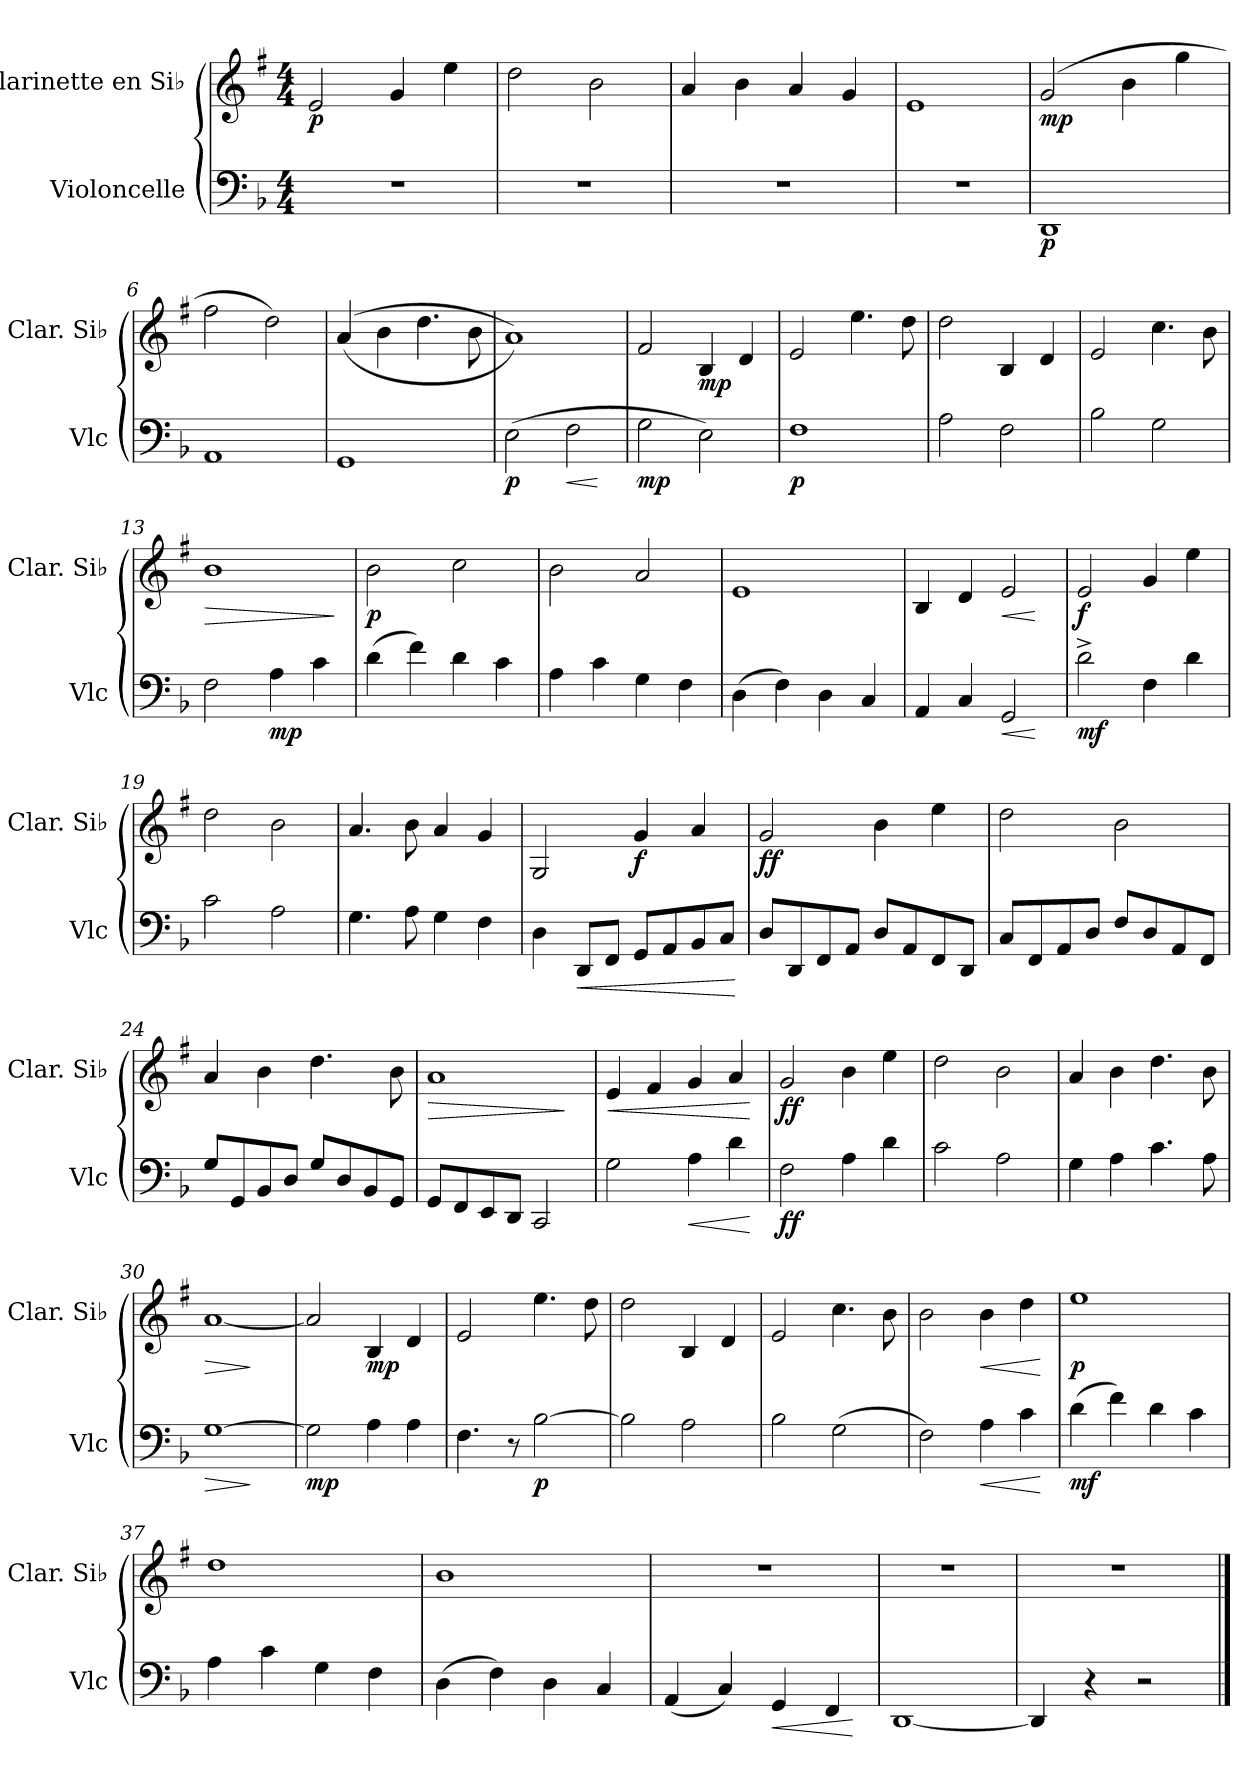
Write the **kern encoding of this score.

**kern	**dynam	**kern	**dynam
*part2	*part2	*part1	*part1
*staff2	*staff2	*staff1	*staff1
*I"Violoncelle	*	*I"Clarinette en Si♭	*
*I'Vlc	*	*I'Clar. Si♭	*
*clefF4	*	*clefG2	*
*	*	*ITrd1c2	*
*k[b-]	*	*k[b-]	*
*M4/4	*	*M4/4	*
*MM81	*	*MM81	*
=1	=1	=1	=1
!	!	!	!LO:DY:b
1r	.	2d/	p
.	.	4f/	.
.	.	4dd\	.
=2	=2	=2	=2
1r	.	2cc\	.
.	.	2a\	.
=3	=3	=3	=3
1r	.	4g/	.
.	.	4a\	.
.	.	4g/	.
.	.	4f/	.
=4	=4	=4	=4
1r	.	1d	.
=5	=5	=5	=5
!	!LO:DY:b	!	!LO:DY:b
1DD	p	(2f/	mp
.	.	4a\	.
.	.	4ff\	.
=6	=6	=6	=6
1AA	.	2ee\	.
.	.	2cc\)	.
=7	=7	=7	=7
1GG	.	((4g/	.
.	.	4a\	.
.	.	4.cc\	.
.	.	8a\	.
=8	=8	=8	=8
!	!LO:DY:b	!	!
(2E\	p	1g))	.
!	!LO:HP:b	!	!
2F\	<	.	.
.	[	.	.
=9	=9	=9	=9
!	!LO:DY:b	!	!
2G\	mp	2e/	.
!	!	!	!LO:DY:b
2E\)	.	4A/	mp
.	.	4c/	.
!!LO:LB:g=z
=10	=10	=10	=10
!	!LO:DY:b	!	!
1F	p	2d/	.
.	.	4.dd\	.
.	.	8cc\	.
=11	=11	=11	=11
2A\	.	2cc\	.
2F\	.	4A/	.
.	.	4c/	.
=12	=12	=12	=12
2B-\	.	2d/	.
2G\	.	4.b-\	.
.	.	8a\	.
=13	=13	=13	=13
!	!	!	!LO:HP:b
2F\	.	1a	>
!	!LO:DY:b	!	!
4A\	mp	.	.
4c\	.	.	.
.	.	.	]
=14	=14	=14	=14
!	!	!	!LO:DY:b
(4d\	.	2a\	p
4f\)	.	.	.
4d\	.	2b-\	.
4c\	.	.	.
=15	=15	=15	=15
4A\	.	2a\	.
4c\	.	.	.
4G\	.	2g/	.
4F\	.	.	.
=16	=16	=16	=16
(4D\	.	1d	.
4F\)	.	.	.
4D\	.	.	.
4C/	.	.	.
=17	=17	=17	=17
4AA/	.	4A/	.
4C/	.	4c/	.
!	!LO:HP:b	!	!LO:HP:b
2GG/	<	2d/	<
.	[	.	[
!!LO:LB:g=z
=18	=18	=18	=18
!	!LO:DY:b	!	!LO:DY:b
2d^\	mf	2d/	f
4F\	.	4f/	.
4d\	.	4dd\	.
=19	=19	=19	=19
2c\	.	2cc\	.
2A\	.	2a\	.
=20	=20	=20	=20
4.G\	.	4.g/	.
8A\	.	8a\	.
4G\	.	4g/	.
4F\	.	4f/	.
=21	=21	=21	=21
4D\	.	2F/	.
!	!LO:HP:b	!	!
8DD/L	<	.	.
8FF/J	.	.	.
!	!	!	!LO:DY:b
8GG/L	.	4f/	f
8AA/	.	.	.
8BB-/	.	4g/	.
8C/J	.	.	.
.	[	.	.
=22	=22	=22	=22
!	!	!	!LO:DY:b
8D/L	.	2f/	ff
8DD/	.	.	.
8FF/	.	.	.
8AA/J	.	.	.
8D/L	.	4a\	.
8AA/	.	.	.
8FF/	.	4dd\	.
8DD/J	.	.	.
=23	=23	=23	=23
8C/L	.	2cc\	.
8FF/	.	.	.
8AA/	.	.	.
8D/J	.	.	.
8F/L	.	2a\	.
8D/	.	.	.
8AA/	.	.	.
8FF/J	.	.	.
!!LO:LB:g=z
=24	=24	=24	=24
8G/L	.	4g/	.
8GG/	.	.	.
8BB-/	.	4a\	.
8D/J	.	.	.
8G/L	.	4.cc\	.
8D/	.	.	.
8BB-/	.	.	.
8GG/J	.	8a\	.
=25	=25	=25	=25
!	!	!	!LO:HP:b
8GG/L	.	1g	>
8FF/	.	.	.
8EE/	.	.	.
8DD/J	.	.	.
2CC/	.	.	.
.	.	.	]
=26	=26	=26	=26
!	!	!	!LO:HP:b
2G\	.	4d/	<
.	.	4e/	.
!	!LO:HP:b	!	!
4A\	<	4f/	.
4d\	.	4g/	.
.	[	.	[
=27	=27	=27	=27
!	!LO:DY:b	!	!LO:DY:b
2F\	ff	2f/	ff
4A\	.	4a\	.
4d\	.	4dd\	.
=28	=28	=28	=28
2c\	.	2cc\	.
2A\	.	2a\	.
=29	=29	=29	=29
4G\	.	4g/	.
4A\	.	4a\	.
4.c\	.	4.cc\	.
8A\	.	8a\	.
=30	=30	=30	=30
!	!LO:HP:b	!	!LO:HP:b
[1G	>	[1g	>
.	]	.	]
=31	=31	=31	=31
!	!LO:DY:b	!	!
2G\]	mp	2g/]	.
!	!	!	!LO:DY:b
4A\	.	4A/	mp
4A\	.	4c/	.
!!LO:LB:g=z
=32	=32	=32	=32
4.F\	.	2d/	.
8r	.	.	.
!	!LO:DY:b	!	!
[2B-\	p	4.dd\	.
.	.	8cc\	.
=33	=33	=33	=33
2B-\]	.	2cc\	.
2A\	.	4A/	.
.	.	4c/	.
=34	=34	=34	=34
2B-\	.	2d/	.
(2G\	.	4.b-\	.
.	.	8a\	.
=35	=35	=35	=35
2F\)	.	2a\	.
!	!LO:HP:b	!	!LO:HP:b
4A\	<	4a\	<
4c\	.	4cc\	.
.	[	.	[
=36	=36	=36	=36
!	!LO:DY:b	!	!LO:DY:b
(4d\	mf	1dd	p
4f\)	.	.	.
4d\	.	.	.
4c\	.	.	.
=37	=37	=37	=37
4A\	.	1cc	.
4c\	.	.	.
4G\	.	.	.
4F\	.	.	.
=38	=38	=38	=38
(4D\	.	1a	.
4F\)	.	.	.
4D\	.	.	.
4C/	.	.	.
=39	=39	=39	=39
(4AA/	.	1r	.
4C/)	.	.	.
!	!LO:HP:b	!	!
4GG/	<	.	.
4FF/	.	.	.
.	[	.	.
!!LO:PB:g=z
=40	=40	=40	=40
[1DD	.	1r	.
=41	=41	=41	=41
4DD/]	.	1r	.
4r	.	.	.
2r	.	.	.
==	==	==	==
*-	*-	*-	*-
